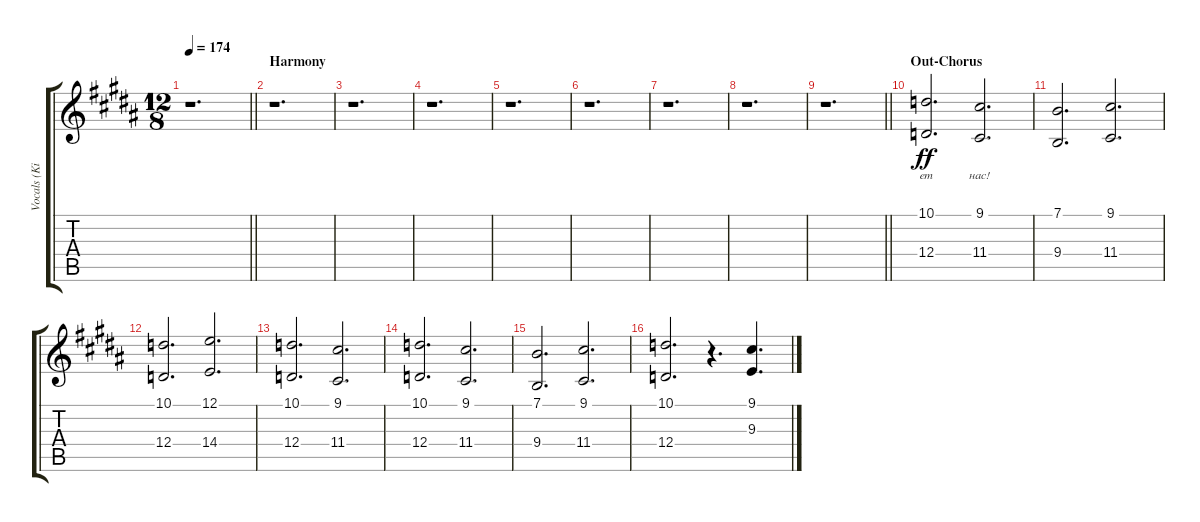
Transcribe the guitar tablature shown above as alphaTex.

\track ("Vocals (Kipelov)" "Vocals (Ki") {instrument vibraphone}
\staff {score tabs}
\tuning (E4 B3 G3 D3 A2 E2) {hide}
\ts (12 8)
\tempo 174
\clef g2
\barLineRight lightlight
\ks b
r.1{d dy ff} |
\section ("" "Harmony")
r.1{d} |
r.1{d} |
r.1{d} |
r.1{d} |
r.1{d} |
r.1{d} |
r.1{d} |
\barLineRight lightlight
r.1{d} |
\section ("" "Out-Chorus")
(10.1 12.4).2{d lyrics (0 "ет") lyrics (1 "") lyrics (2 "") lyrics (3 "") lyrics (4 "")} (9.1 11.4).2{d lyrics (0 "нас!") lyrics (1 "") lyrics (2 "") lyrics (3 "") lyrics (4 "")} |
(7.1 9.4).2{d} (9.1 11.4).2{d} |
(10.1 12.4).2{d} (12.1 14.4).2{d} |
(10.1 12.4).2{d} (9.1 11.4).2{d} |
(10.1 12.4).2{d} (9.1 11.4).2{d} |
(7.1 9.4).2{d} (9.1 11.4).2{d} |
(10.1 12.4).2{d} r.4{d} (9.1 9.3).4{d}
